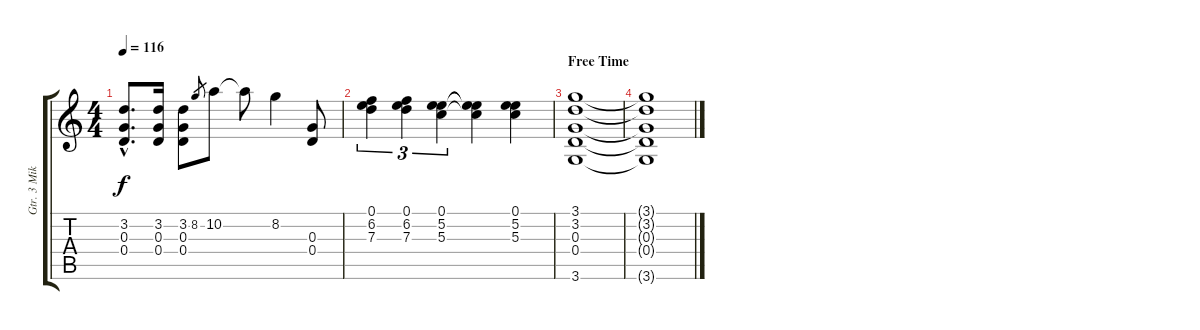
\track ("Gtr. 3 Mike McCready" "Gtr. 3 Mik") {instrument overdrivenguitar}
\staff {score tabs}
\tuning (E4 B3 G3 D3 A2 E2) {hide}
\ts (4 4)
\tempo 116
\clef g2
\ks c
(3.2{hac} 0.3{hac} 0.4{hac}).8{d dy f} (3.2 0.3 0.4).16 (3.2 0.3 0.4).8 8.2.8{gr} 10.2.8 10.2{t}.8 8.2.4 (0.3 0.4).8 |
(0.1 6.2 7.3).4{tu (3 2)} (0.1 6.2 7.3).4{tu (3 2)} (0.1 5.2 5.3).4{tu (3 2)} (0.1{t} 5.2{t} 5.3{t}).4 (0.1 5.2 5.3).4 |
\section ("" "Free Time")
(3.1 3.2 0.3 0.4 3.6).1 |
(3.1{t} 3.2{t} 0.3{t} 0.4{t} 3.6{t}).1
